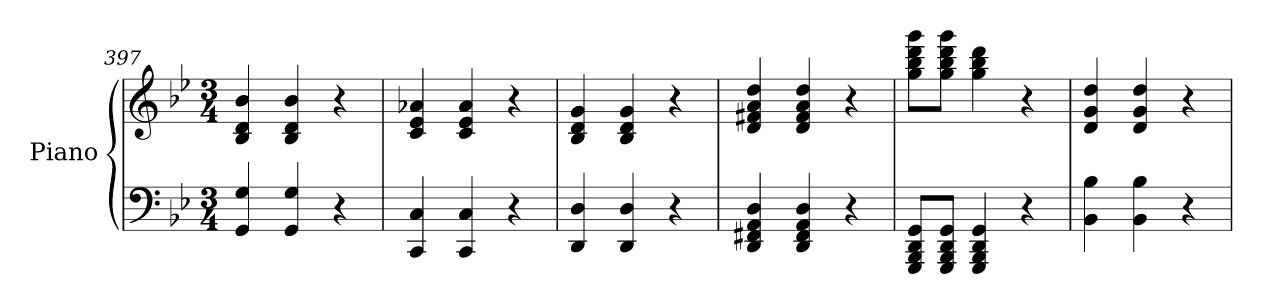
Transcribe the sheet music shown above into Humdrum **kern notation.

**kern	**kern
*part1	*part1
*staff2	*staff1
*I"Piano	*
*I'Pno	*
*clefF4	*clefG2
*k[b-e-]	*k[b-e-]
*B-:	*B-:
*M3/4	*M3/4
=397	=397
4GG/ 4G/	4B-/ 4d/ 4b-/
4GG/ 4G/	4B-/ 4d/ 4b-/
4r	4r
=398	=398
4CC/ 4C/	4c/ 4e-/ 4a-X/
4CC/ 4C/	4c/ 4e-/ 4a-/
4r	4r
=399	=399
4DD/ 4D/	4B-/ 4d/ 4g/
4DD/ 4D/	4B-/ 4d/ 4g/
4r	4r
=400	=400
4DD/ 4FF#X/ 4AA/ 4D/	4d/ 4f#X/ 4a/ 4dd/
4DD/ 4FF#/ 4AA/ 4D/	4d/ 4f#/ 4a/ 4dd/
4r	4r
!!LO:LB:g=z
=401	=401
8GGG/ 8BBB-/ 8DD/ 8GG/L	8gg\ 8bb-\ 8ddd\ 8ggg\L
8GGG/ 8BBB-/ 8DD/ 8GG/J	8gg\ 8bb-\ 8ddd\ 8ggg\J
4GGG/ 4BBB-/ 4DD/ 4GG/	4gg\ 4bb-\ 4ddd\
4r	4r
=402	=402
4BB-\ 4B-\	4d/ 4g/ 4dd/
4BB-\ 4B-\	4d/ 4g/ 4dd/
4r	4r
=	=
*-	*-
